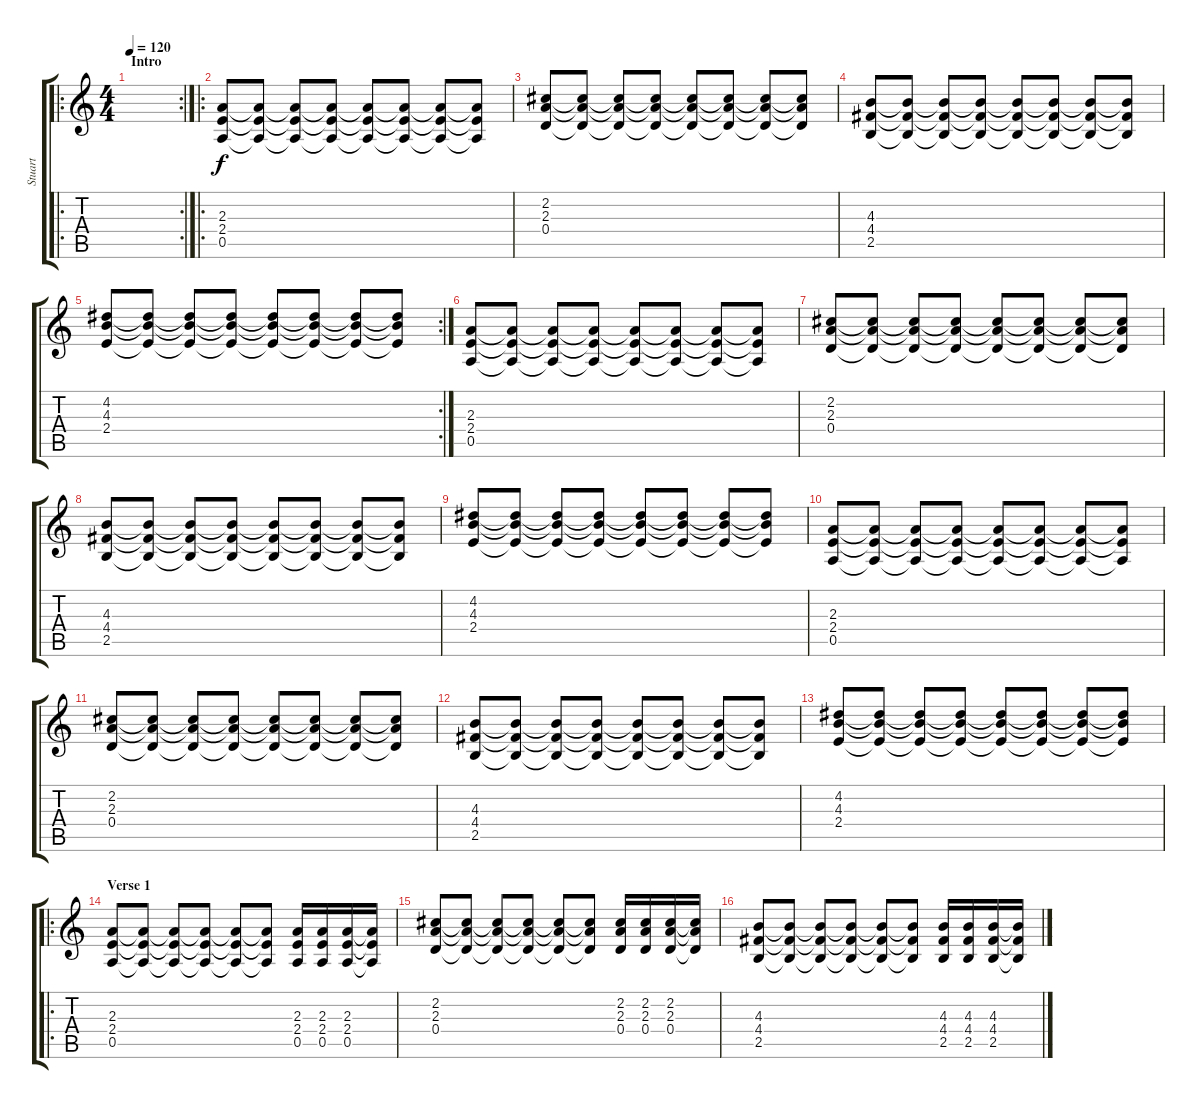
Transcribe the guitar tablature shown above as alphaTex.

\track ("Stuart" "Stuart") {instrument distortionguitar}
\staff {score tabs}
\tuning (E4 B3 G3 D3 A2 E2) {hide}
\ro
\rc 2
\ts (4 4)
\section ("" "Intro")
\tempo 120
\clef g2
\ks c
|
\ro
(2.3 2.4 0.5).8 (2.3{t} 2.4{t} 0.5{t}).8 (2.3{t} 2.4{t} 0.5{t}).8 (2.3{t} 2.4{t} 0.5{t}).8 (2.3{t} 2.4{t} 0.5{t}).8 (2.3{t} 2.4{t} 0.5{t}).8 (2.3{t} 2.4{t} 0.5{t}).8 (2.3{t} 2.4{t} 0.5{t}).8 |
(2.2 2.3 0.4).8 (2.2{t} 2.3{t} 0.4{t}).8 (2.2{t} 2.3{t} 0.4{t}).8 (2.2{t} 2.3{t} 0.4{t}).8 (2.2{t} 2.3{t} 0.4{t}).8 (2.2{t} 2.3{t} 0.4{t}).8 (2.2{t} 2.3{t} 0.4{t}).8 (2.2{t} 2.3{t} 0.4{t}).8 |
(4.3 4.4 2.5).8 (4.3{t} 4.4{t} 2.5{t}).8 (4.3{t} 4.4{t} 2.5{t}).8 (4.3{t} 4.4{t} 2.5{t}).8 (4.3{t} 4.4{t} 2.5{t}).8 (4.3{t} 4.4{t} 2.5{t}).8 (4.3{t} 4.4{t} 2.5{t}).8 (4.3{t} 4.4{t} 2.5{t}).8 |
\rc 2
(4.2 4.3 2.4).8 (4.2{t} 4.3{t} 2.4{t}).8 (4.2{t} 4.3{t} 2.4{t}).8 (4.2{t} 4.3{t} 2.4{t}).8 (4.2{t} 4.3{t} 2.4{t}).8 (4.2{t} 4.3{t} 2.4{t}).8 (4.2{t} 4.3{t} 2.4{t}).8 (4.2{t} 4.3{t} 2.4{t}).8 |
(2.3 2.4 0.5).8 (2.3{t} 2.4{t} 0.5{t}).8 (2.3{t} 2.4{t} 0.5{t}).8 (2.3{t} 2.4{t} 0.5{t}).8 (2.3{t} 2.4{t} 0.5{t}).8 (2.3{t} 2.4{t} 0.5{t}).8 (2.3{t} 2.4{t} 0.5{t}).8 (2.3{t} 2.4{t} 0.5{t}).8 |
(2.2 2.3 0.4).8 (2.2{t} 2.3{t} 0.4{t}).8 (2.2{t} 2.3{t} 0.4{t}).8 (2.2{t} 2.3{t} 0.4{t}).8 (2.2{t} 2.3{t} 0.4{t}).8 (2.2{t} 2.3{t} 0.4{t}).8 (2.2{t} 2.3{t} 0.4{t}).8 (2.2{t} 2.3{t} 0.4{t}).8 |
(4.3 4.4 2.5).8 (4.3{t} 4.4{t} 2.5{t}).8 (4.3{t} 4.4{t} 2.5{t}).8 (4.3{t} 4.4{t} 2.5{t}).8 (4.3{t} 4.4{t} 2.5{t}).8 (4.3{t} 4.4{t} 2.5{t}).8 (4.3{t} 4.4{t} 2.5{t}).8 (4.3{t} 4.4{t} 2.5{t}).8 |
(4.2 4.3 2.4).8 (4.2{t} 4.3{t} 2.4{t}).8 (4.2{t} 4.3{t} 2.4{t}).8 (4.2{t} 4.3{t} 2.4{t}).8 (4.2{t} 4.3{t} 2.4{t}).8 (4.2{t} 4.3{t} 2.4{t}).8 (4.2{t} 4.3{t} 2.4{t}).8 (4.2{t} 4.3{t} 2.4{t}).8 |
(2.3 2.4 0.5).8 (2.3{t} 2.4{t} 0.5{t}).8 (2.3{t} 2.4{t} 0.5{t}).8 (2.3{t} 2.4{t} 0.5{t}).8 (2.3{t} 2.4{t} 0.5{t}).8 (2.3{t} 2.4{t} 0.5{t}).8 (2.3{t} 2.4{t} 0.5{t}).8 (2.3{t} 2.4{t} 0.5{t}).8 |
(2.2 2.3 0.4).8 (2.2{t} 2.3{t} 0.4{t}).8 (2.2{t} 2.3{t} 0.4{t}).8 (2.2{t} 2.3{t} 0.4{t}).8 (2.2{t} 2.3{t} 0.4{t}).8 (2.2{t} 2.3{t} 0.4{t}).8 (2.2{t} 2.3{t} 0.4{t}).8 (2.2{t} 2.3{t} 0.4{t}).8 |
(4.3 4.4 2.5).8 (4.3{t} 4.4{t} 2.5{t}).8 (4.3{t} 4.4{t} 2.5{t}).8 (4.3{t} 4.4{t} 2.5{t}).8 (4.3{t} 4.4{t} 2.5{t}).8 (4.3{t} 4.4{t} 2.5{t}).8 (4.3{t} 4.4{t} 2.5{t}).8 (4.3{t} 4.4{t} 2.5{t}).8 |
(4.2 4.3 2.4).8 (4.2{t} 4.3{t} 2.4{t}).8 (4.2{t} 4.3{t} 2.4{t}).8 (4.2{t} 4.3{t} 2.4{t}).8 (4.2{t} 4.3{t} 2.4{t}).8 (4.2{t} 4.3{t} 2.4{t}).8 (4.2{t} 4.3{t} 2.4{t}).8 (4.2{t} 4.3{t} 2.4{t}).8 |
\ro
\section ("" "Verse 1")
(2.3 2.4 0.5).8 (2.3{t} 2.4{t} 0.5{t}).8 (2.3{t} 2.4{t} 0.5{t}).8 (2.3{t} 2.4{t} 0.5{t}).8 (2.3{t} 2.4{t} 0.5{t}).8 (2.3{t} 2.4{t} 0.5{t}).8 (2.3 2.4 0.5).16 (2.3 2.4 0.5).16 (2.3 2.4 0.5).16 (2.3{t} 2.4{t} 0.5{t}).16 |
(2.2 2.3 0.4).8 (2.2{t} 2.3{t} 0.4{t}).8 (2.2{t} 2.3{t} 0.4{t}).8 (2.2{t} 2.3{t} 0.4{t}).8 (2.2{t} 2.3{t} 0.4{t}).8 (2.2{t} 2.3{t} 0.4{t}).8 (2.2 2.3 0.4).16 (2.2 2.3 0.4).16 (2.2 2.3 0.4).16 (2.2{t} 2.3{t} 0.4{t}).16 |
(4.3 4.4 2.5).8 (4.3{t} 4.4{t} 2.5{t}).8 (4.3{t} 4.4{t} 2.5{t}).8 (4.3{t} 4.4{t} 2.5{t}).8 (4.3{t} 4.4{t} 2.5{t}).8 (4.3{t} 4.4{t} 2.5{t}).8 (4.3 4.4 2.5).16 (4.3 4.4 2.5).16 (4.3 4.4 2.5).16 (4.3{t} 4.4{t} 2.5{t}).16
